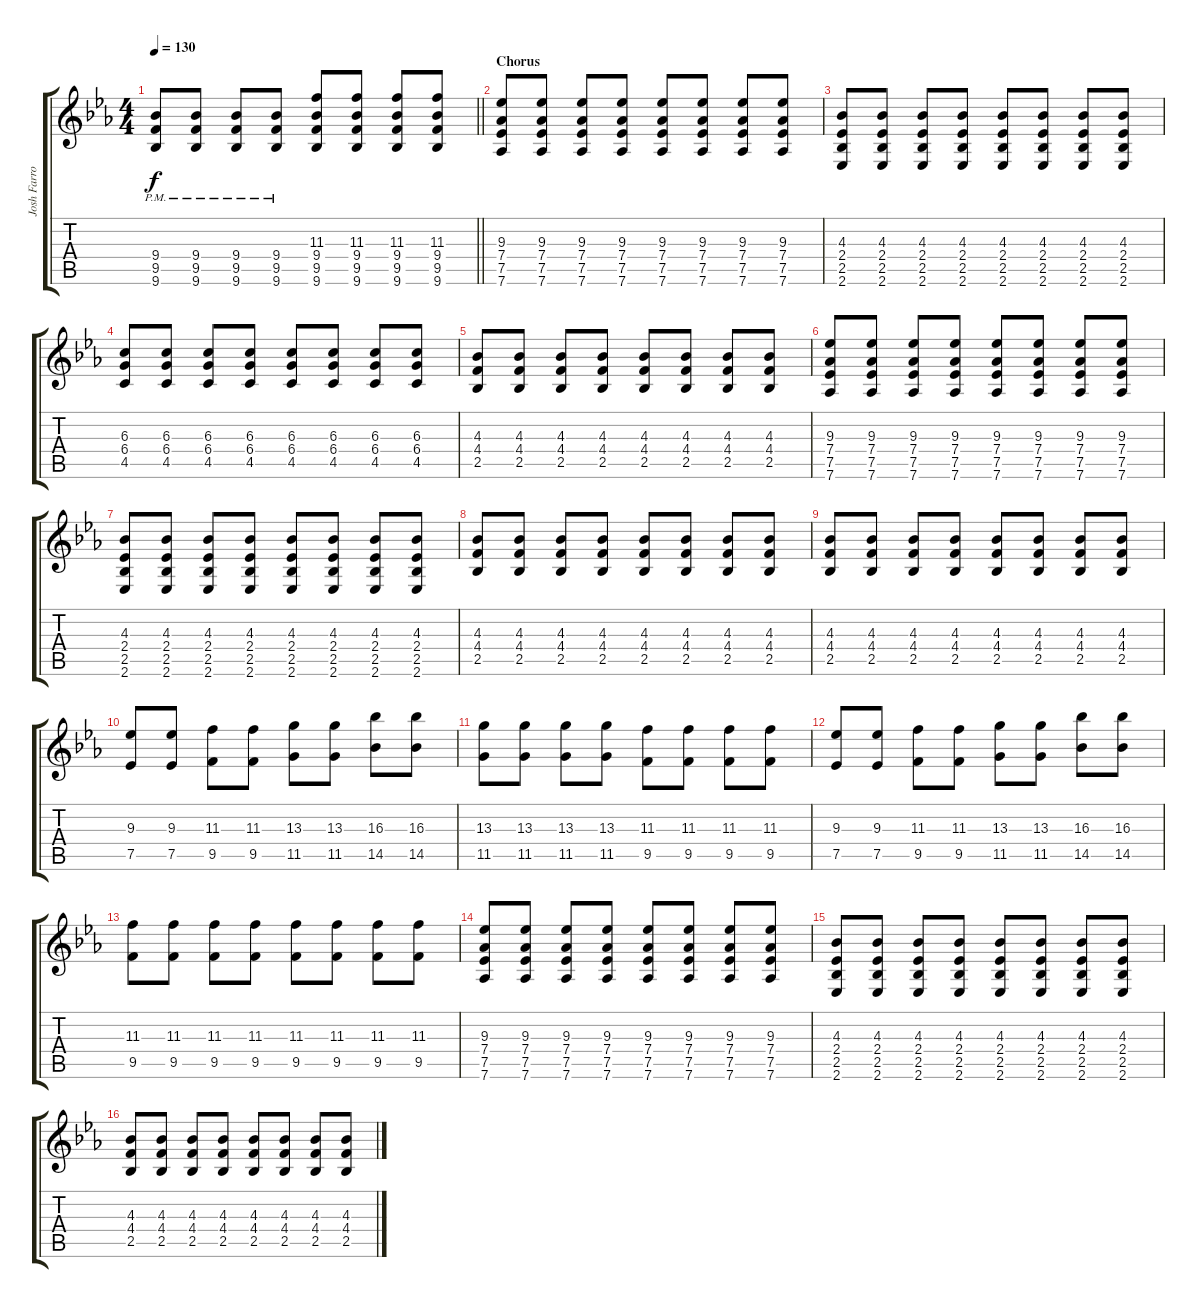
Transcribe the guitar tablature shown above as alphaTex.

\track ("Josh Farro (Guitar)" "Josh Farro") {instrument distortionguitar bank 255}
\staff {score tabs}
\tuning (Eb4 Bb3 Gb3 Db3 Ab2 Db2) {hide}
\ts (4 4)
\tempo 130
\clef g2
\barLineRight lightlight
\ks eb
(9.4{pm} 9.5{pm} 9.6{pm}).8{dy f} (9.4{pm} 9.5{pm} 9.6{pm}).8 (9.4{pm} 9.5{pm} 9.6{pm}).8 (9.4{pm} 9.5{pm} 9.6{pm}).8 (11.3 9.4 9.5 9.6).8 (11.3 9.4 9.5 9.6).8 (11.3 9.4 9.5 9.6).8 (11.3 9.4 9.5 9.6).8 |
\section ("" "Chorus")
(9.3 7.4 7.5 7.6).8 (9.3 7.4 7.5 7.6).8 (9.3 7.4 7.5 7.6).8 (9.3 7.4 7.5 7.6).8 (9.3 7.4 7.5 7.6).8 (9.3 7.4 7.5 7.6).8 (9.3 7.4 7.5 7.6).8 (9.3 7.4 7.5 7.6).8 |
(4.3 2.4 2.5 2.6).8 (4.3 2.4 2.5 2.6).8 (4.3 2.4 2.5 2.6).8 (4.3 2.4 2.5 2.6).8 (4.3 2.4 2.5 2.6).8 (4.3 2.4 2.5 2.6).8 (4.3 2.4 2.5 2.6).8 (4.3 2.4 2.5 2.6).8 |
(6.3 6.4 4.5).8 (6.3 6.4 4.5).8 (6.3 6.4 4.5).8 (6.3 6.4 4.5).8 (6.3 6.4 4.5).8 (6.3 6.4 4.5).8 (6.3 6.4 4.5).8 (6.3 6.4 4.5).8 |
(4.3 4.4 2.5).8 (4.3 4.4 2.5).8 (4.3 4.4 2.5).8 (4.3 4.4 2.5).8 (4.3 4.4 2.5).8 (4.3 4.4 2.5).8 (4.3 4.4 2.5).8 (4.3 4.4 2.5).8 |
(9.3 7.4 7.5 7.6).8 (9.3 7.4 7.5 7.6).8 (9.3 7.4 7.5 7.6).8 (9.3 7.4 7.5 7.6).8 (9.3 7.4 7.5 7.6).8 (9.3 7.4 7.5 7.6).8 (9.3 7.4 7.5 7.6).8 (9.3 7.4 7.5 7.6).8 |
(4.3 2.4 2.5 2.6).8 (4.3 2.4 2.5 2.6).8 (4.3 2.4 2.5 2.6).8 (4.3 2.4 2.5 2.6).8 (4.3 2.4 2.5 2.6).8 (4.3 2.4 2.5 2.6).8 (4.3 2.4 2.5 2.6).8 (4.3 2.4 2.5 2.6).8 |
(4.3 4.4 2.5).8 (4.3 4.4 2.5).8 (4.3 4.4 2.5).8 (4.3 4.4 2.5).8 (4.3 4.4 2.5).8 (4.3 4.4 2.5).8 (4.3 4.4 2.5).8 (4.3 4.4 2.5).8 |
(4.3 4.4 2.5).8 (4.3 4.4 2.5).8 (4.3 4.4 2.5).8 (4.3 4.4 2.5).8 (4.3 4.4 2.5).8 (4.3 4.4 2.5).8 (4.3 4.4 2.5).8 (4.3 4.4 2.5).8 |
(9.3 7.5).8 (9.3 7.5).8 (11.3 9.5).8 (11.3 9.5).8 (13.3 11.5).8 (13.3 11.5).8 (16.3 14.5).8 (16.3 14.5).8 |
(13.3 11.5).8 (13.3 11.5).8 (13.3 11.5).8 (13.3 11.5).8 (11.3 9.5).8 (11.3 9.5).8 (11.3 9.5).8 (11.3 9.5).8 |
(9.3 7.5).8 (9.3 7.5).8 (11.3 9.5).8 (11.3 9.5).8 (13.3 11.5).8 (13.3 11.5).8 (16.3 14.5).8 (16.3 14.5).8 |
(11.3 9.5).8 (11.3 9.5).8 (11.3 9.5).8 (11.3 9.5).8 (11.3 9.5).8 (11.3 9.5).8 (11.3 9.5).8 (11.3 9.5).8 |
(9.3 7.4 7.5 7.6).8 (9.3 7.4 7.5 7.6).8 (9.3 7.4 7.5 7.6).8 (9.3 7.4 7.5 7.6).8 (9.3 7.4 7.5 7.6).8 (9.3 7.4 7.5 7.6).8 (9.3 7.4 7.5 7.6).8 (9.3 7.4 7.5 7.6).8 |
(4.3 2.4 2.5 2.6).8 (4.3 2.4 2.5 2.6).8 (4.3 2.4 2.5 2.6).8 (4.3 2.4 2.5 2.6).8 (4.3 2.4 2.5 2.6).8 (4.3 2.4 2.5 2.6).8 (4.3 2.4 2.5 2.6).8 (4.3 2.4 2.5 2.6).8 |
(4.3 4.4 2.5).8 (4.3 4.4 2.5).8 (4.3 4.4 2.5).8 (4.3 4.4 2.5).8 (4.3 4.4 2.5).8 (4.3 4.4 2.5).8 (4.3 4.4 2.5).8 (4.3 4.4 2.5).8
